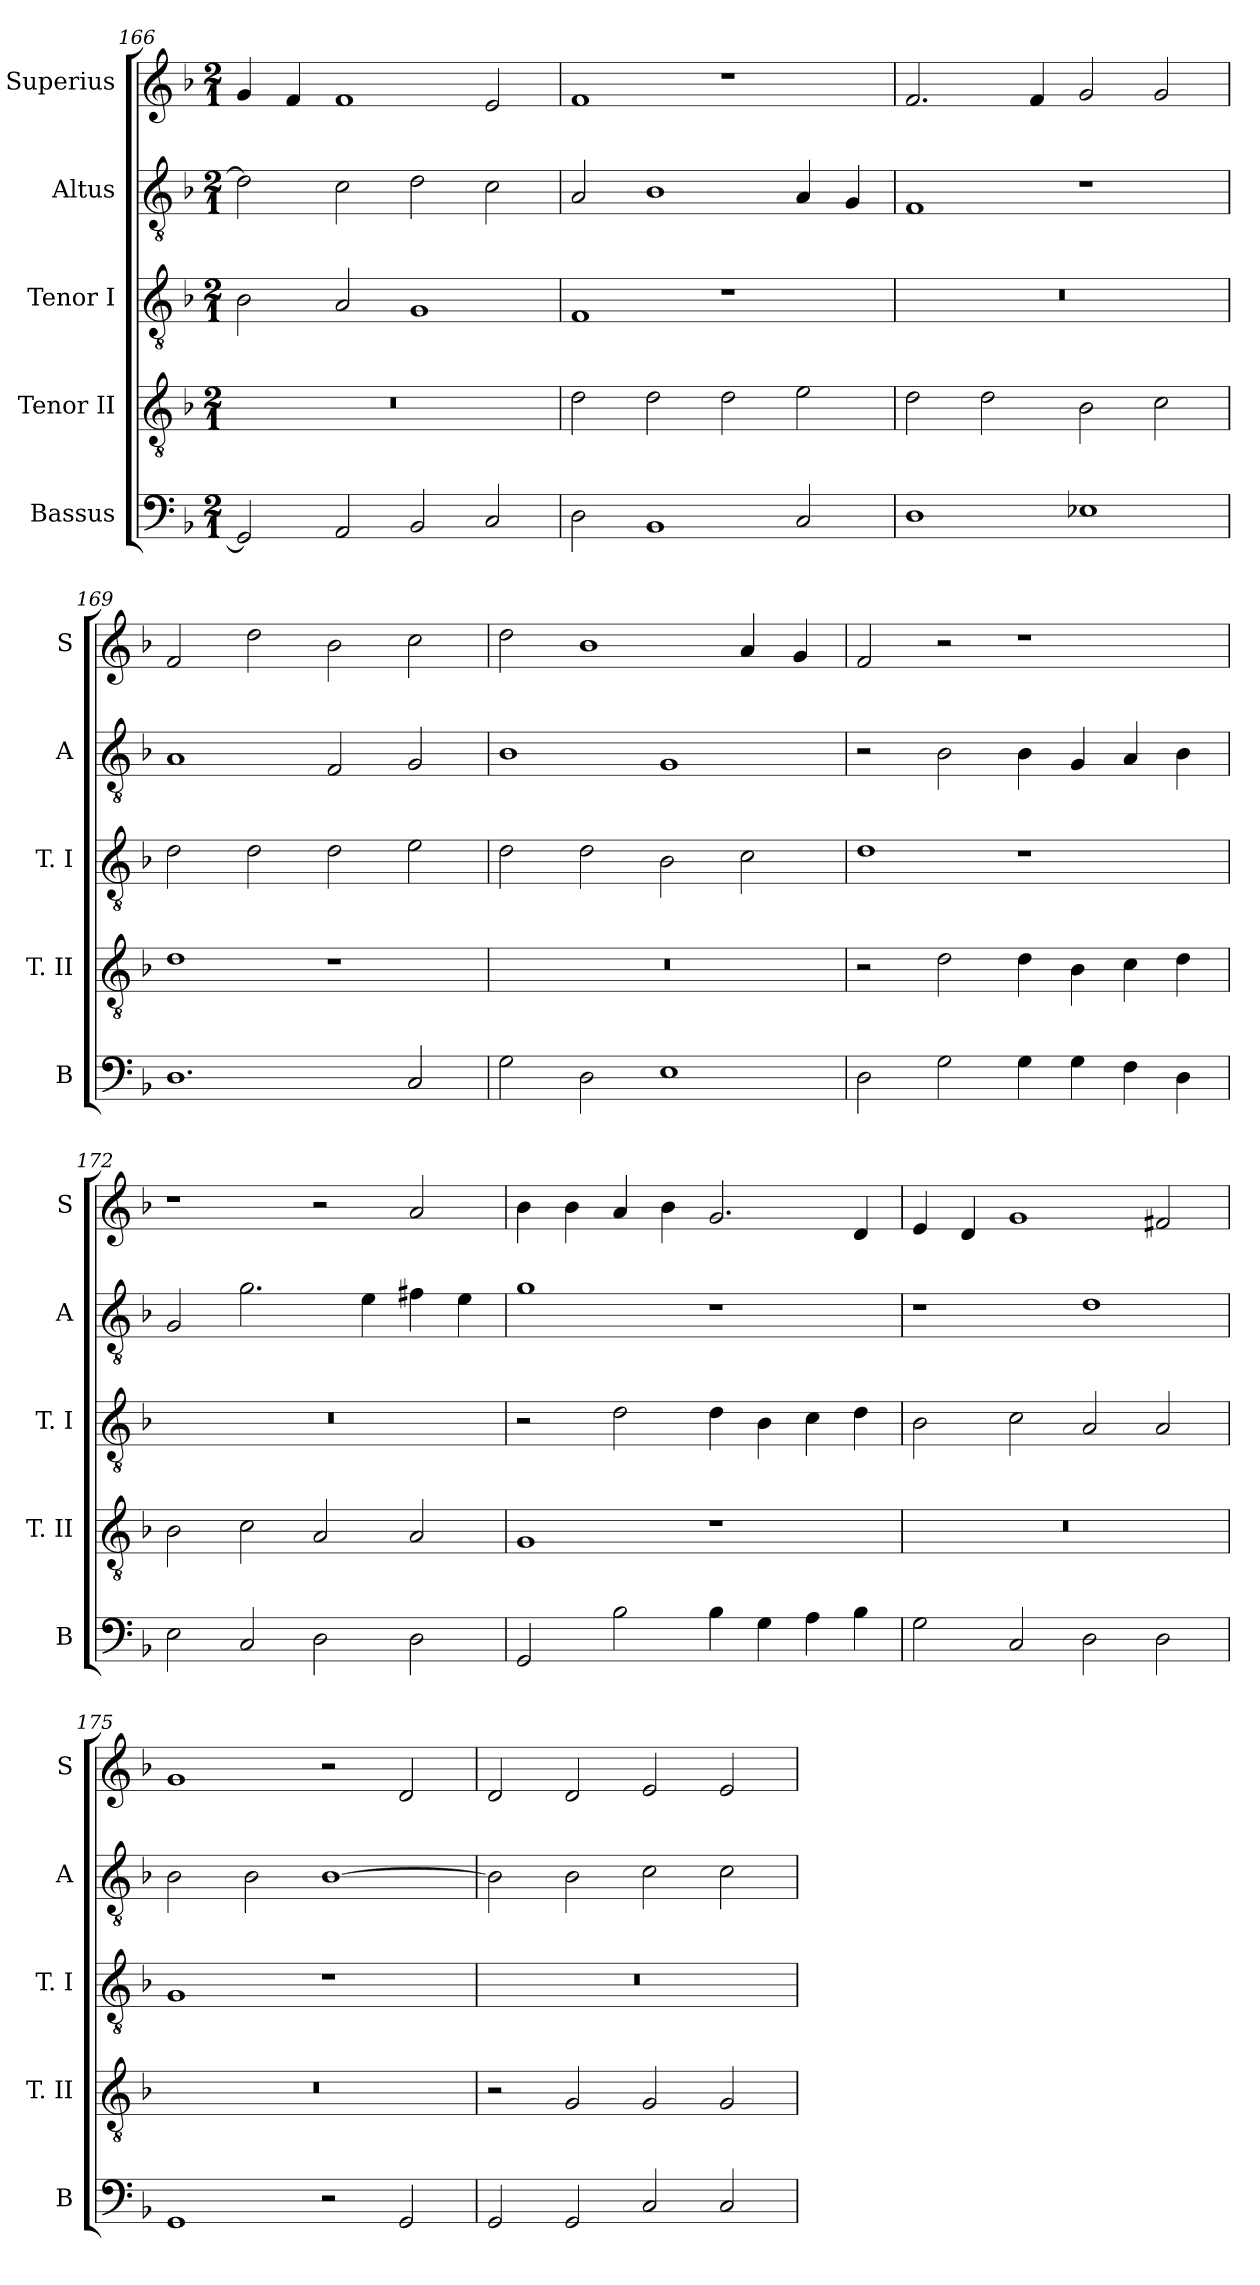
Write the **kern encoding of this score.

**kern	**kern	**kern	**kern	**kern
*part5	*part4	*part3	*part2	*part1
*staff5	*staff4	*staff3	*staff2	*staff1
*I"Bassus	*I"Tenor II	*I"Tenor I	*I"Altus	*I"Superius
*I'B	*I'T. II	*I'T. I	*I'A	*I'S
*clefF4	*clefGv2	*clefGv2	*clefGv2	*clefG2
*k[b-]	*k[b-]	*k[b-]	*k[b-]	*k[b-]
*F:	*F:	*F:	*F:	*F:
*M2/1	*M2/1	*M2/1	*M2/1	*M2/1
=166	=166	=166	=166	=166
2GG]	0r	2B-	2d]	4g
.	.	.	.	4f
2AA	.	2A	2c	1f
2BB-	.	1G	2d	.
2C	.	.	2c	2e
=167	=167	=167	=167	=167
2D	2d	1F	2A	1f
1BB-	2d	.	1B-	.
.	2d	1r	.	1r
2C	2e	.	4A	.
.	.	.	4G	.
=168	=168	=168	=168	=168
1D	2d	0r	1F	2.f
.	2d	.	.	.
.	.	.	.	4f
1E-X	2B-	.	1r	2g
.	2c	.	.	2g
=169	=169	=169	=169	=169
1.D	1d	2d	1A	2f
.	.	2d	.	2dd
.	1r	2d	2F	2b-
2C	.	2e	2G	2cc
=170	=170	=170	=170	=170
2G	0r	2d	1B-	2dd
2D	.	2d	.	1b-
1E	.	2B-	1G	.
.	.	2c	.	4a
.	.	.	.	4g
=171	=171	=171	=171	=171
2D	2r	1d	2r	2f
2G	2d	.	2B-	2r
4G	4d	1r	4B-	1r
4G	4B-	.	4G	.
4F	4c	.	4A	.
4D	4d	.	4B-	.
=172	=172	=172	=172	=172
2E	2B-	0r	2G	1r
2C	2c	.	2.g	.
2D	2A	.	.	2r
.	.	.	4e	.
2D	2A	.	4f#X	2a
.	.	.	4e	.
=173	=173	=173	=173	=173
2GG	1G	2r	1g	4b-
.	.	.	.	4b-
2B-	.	2d	.	4a
.	.	.	.	4b-
4B-	1r	4d	1r	2.g
4G	.	4B-	.	.
4A	.	4c	.	.
4B-	.	4d	.	4d
=174	=174	=174	=174	=174
2G	0r	2B-	1r	4e
.	.	.	.	4d
2C	.	2c	.	1g
2D	.	2A	1d	.
2D	.	2A	.	2f#X
=175	=175	=175	=175	=175
1GG	0r	1G	2B-	1g
.	.	.	2B-	.
2r	.	1r	[1B-	2r
2GG	.	.	.	2d
=176	=176	=176	=176	=176
2GG	2r	0r	2B-]	2d
2GG	2G	.	2B-	2d
2C	2G	.	2c	2e
2C	2G	.	2c	2e
=	=	=	=	=
*-	*-	*-	*-	*-
